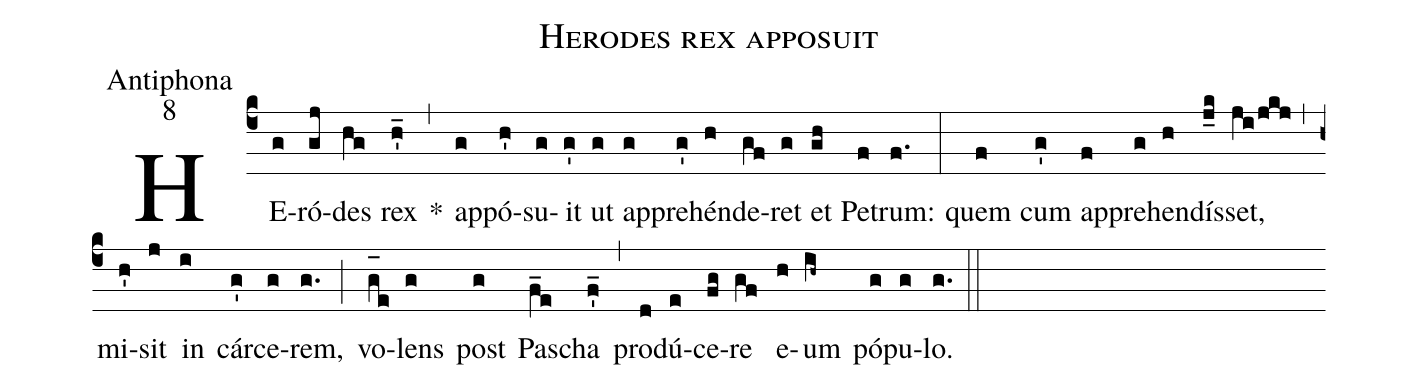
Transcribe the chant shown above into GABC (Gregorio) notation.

name:Herodes rex apposuit;
office-part:Antiphona;
mode:8;
%%
(c4) HE(g)ró(gj)des(hg) rex(h'_) *(,) ap(g)pó(h')su(g)it(g') ut(g) ap(g)pre(g')hén(h)de(gf)ret(g) et(gh) Pe(f)trum:(f.) (:) quem(f) cum(g') ap(f)pre(g)hen(h)dís(j_k)set,(ji/jkj) (,) mi(h')sit(j) in(i) cár(g')ce(g)rem,(g.) (;) vo(g_[oh:h]e)lens(g) post(g) Pa(f_e)scha(f'_) (,) pro(d)dú(e)ce(fg)re(gf) e(h)um(ih~) pó(g)pu(g)lo.(g.) (::)

%<eu>E(j) u(j) o(i) u(j) a(h) e.</eu>(g.) (::)
